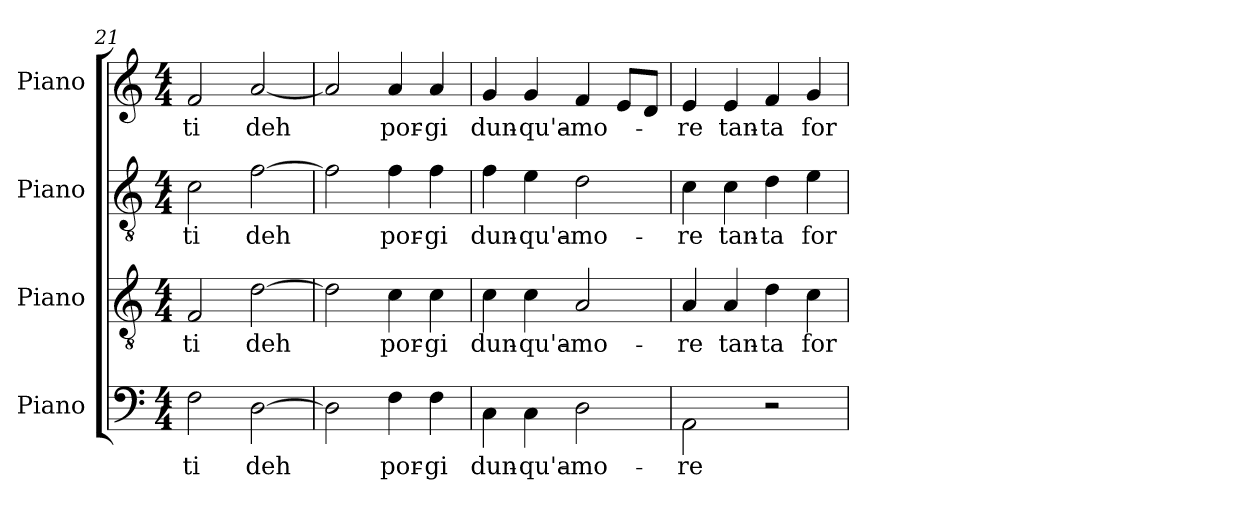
**kern	**text	**kern	**text	**kern	**text	**kern	**text
*part4	*part4	*part3	*part3	*part2	*part2	*part1	*part1
*staff4	*staff4	*staff3	*staff3	*staff2	*staff2	*staff1	*staff1
*I"Piano	*	*I"Piano	*	*I"Piano	*	*I"Piano	*
*I'Pno.	*	*I'Pno.	*	*I'Pno.	*	*I'Pno.	*
!!LO:PB:g=z
*clefF4	*	*clefGv2	*	*clefGv2	*	*clefG2	*
*	*	*ITrd7c12	*	*ITrd7c12	*	*	*
*k[]	*	*k[]	*	*k[]	*	*k[]	*
*C:	*	*C:	*	*C:	*	*C:	*
*M4/4	*	*M4/4	*	*M4/4	*	*M4/4	*
=21	=21	=21	=21	=21	=21	=21	=21
!	!LO:LY:b:color=#000000	!	!	!	!	!	!
!	!	!	!LO:LY:b:color=#000000	!	!	!	!
!	!	!	!	!	!LO:LY:b:color=#000000	!	!
!	!	!	!	!	!	!	!LO:LY:b:color=#000000
2Fi\	-ti	2FFi/	-ti	2Ci\	-ti	2fi/	-ti
!	!LO:LY:b:color=#000000	!	!	!	!	!	!
!	!	!	!LO:LY:b:color=#000000	!	!	!	!
!	!	!	!	!	!LO:LY:b:color=#000000	!	!
!	!	!	!	!	!	!	!LO:LY:b:color=#000000
[2Di\	deh	[2Di\	deh	[2Fi\	deh	[2ai/	deh
=22	=22	=22	=22	=22	=22	=22	=22
2Di\]	.	2Di\]	.	2Fi\]	.	2ai/]	.
!	!LO:LY:b:color=#000000	!	!	!	!	!	!
!	!	!	!LO:LY:b:color=#000000	!	!	!	!
!	!	!	!	!	!LO:LY:b:color=#000000	!	!
!	!	!	!	!	!	!	!LO:LY:b:color=#000000
4Fi\	por-	4Ci\	por-	4Fi\	por-	4ai/	por-
!	!LO:LY:b:color=#000000	!	!	!	!	!	!
!	!	!	!LO:LY:b:color=#000000	!	!	!	!
!	!	!	!	!	!LO:LY:b:color=#000000	!	!
!	!	!	!	!	!	!	!LO:LY:b:color=#000000
4Fi\	-gi	4Ci\	-gi	4Fi\	-gi	4ai/	-gi
=23	=23	=23	=23	=23	=23	=23	=23
!	!LO:LY:b:color=#000000	!	!	!	!	!	!
!	!	!	!LO:LY:b:color=#000000	!	!	!	!
!	!	!	!	!	!LO:LY:b:color=#000000	!	!
!	!	!	!	!	!	!	!LO:LY:b:color=#000000
4Ci\	dun-	4Ci\	dun-	4Fi\	dun-	4gi/	dun-
!	!LO:LY:b:color=#000000	!	!	!	!	!	!
!	!	!	!LO:LY:b:color=#000000	!	!	!	!
!	!	!	!	!	!LO:LY:b:color=#000000	!	!
!	!	!	!	!	!	!	!LO:LY:b:color=#000000
4Ci\	-qu'a-	4Ci\	-qu'a-	4Ei\	-qu'a-	4gi/	-qu'a-
!	!LO:LY:b:color=#000000	!	!	!	!	!	!
!	!	!	!LO:LY:b:color=#000000	!	!	!	!
!	!	!	!	!	!LO:LY:b:color=#000000	!	!
!	!	!	!	!	!	!	!LO:LY:b:color=#000000
2Di\	-mo-	2AAi/	-mo-	2Di\	-mo-	4fi/	-mo-
.	.	.	.	.	.	8ei/L	.
.	.	.	.	.	.	8di/J	.
=24	=24	=24	=24	=24	=24	=24	=24
!	!LO:LY:b:color=#000000	!	!	!	!	!	!
!	!	!	!LO:LY:b:color=#000000	!	!	!	!
!	!	!	!	!	!LO:LY:b:color=#000000	!	!
!	!	!	!	!	!	!	!LO:LY:b:color=#000000
2AAi\	-re	4AAi/	-re	4Ci\	-re	4ei/	-re
!	!	!	!LO:LY:b:color=#000000	!	!	!	!
!	!	!	!	!	!LO:LY:b:color=#000000	!	!
!	!	!	!	!	!	!	!LO:LY:b:color=#000000
.	.	4AAi/	tan-	4Ci\	tan-	4ei/	tan-
!	!	!	!LO:LY:b:color=#000000	!	!	!	!
!	!	!	!	!	!LO:LY:b:color=#000000	!	!
!	!	!	!	!	!	!	!LO:LY:b:color=#000000
2r	.	4Di\	-ta	4Di\	-ta	4fi/	-ta
!	!	!	!LO:LY:b:color=#000000	!	!	!	!
!	!	!	!	!	!LO:LY:b:color=#000000	!	!
!	!	!	!	!	!	!	!LO:LY:b:color=#000000
.	.	4Ci\	for-	4Ei\	for-	4gi/	for-
=	=	=	=	=	=	=	=
*-	*-	*-	*-	*-	*-	*-	*-
